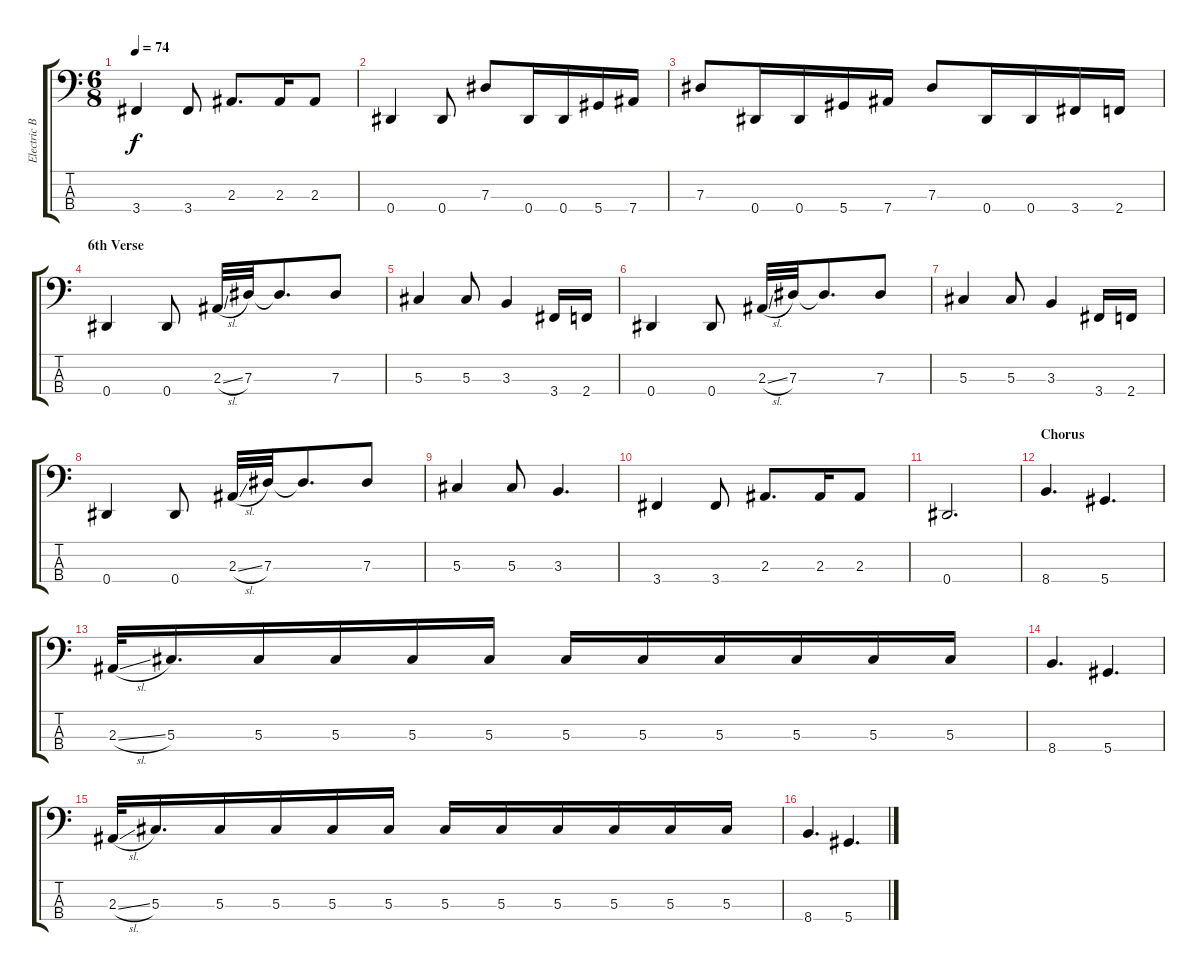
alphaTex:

\track ("Electric Bass (Jason Newsted)" "Electric B") {instrument electricbassfinger}
\staff {score tabs}
\tuning (Gb2 Db2 Ab1 Eb1) {hide}
\ts (6 8)
\tempo 74
\clef f4
\ks c
3.4.4{dy f} 3.4.8 2.3.8{d} 2.3.16 2.3.8 |
0.4.4 0.4.8 7.3.8 0.4.16 0.4.16 5.4.16 7.4.16 |
7.3.8 0.4.16 0.4.16 5.4.16 7.4.16 7.3.8 0.4.16 0.4.16 3.4.16 2.4.16 |
\section ("" "6th Verse")
0.4.4 0.4.8 2.3{sl}.32 7.3.32 7.3{t}.8{d} 7.3.8 |
5.3.4 5.3.8 3.3.4 3.4.16 2.4.16 |
0.4.4 0.4.8 2.3{sl}.32 7.3.32 7.3{t}.8{d} 7.3.8 |
5.3.4 5.3.8 3.3.4 3.4.16 2.4.16 |
0.4.4 0.4.8 2.3{sl}.32 7.3.32 7.3{t}.8{d} 7.3.8 |
5.3.4 5.3.8 3.3.4{d} |
3.4.4 3.4.8 2.3.8{d} 2.3.16 2.3.8 |
0.4.2{d} |
\section ("" "Chorus")
8.4.4{d} 5.4.4{d} |
2.3{sl}.32 5.3.16{d} 5.3.16 5.3.16 5.3.16 5.3.16 5.3.16 5.3.16 5.3.16 5.3.16 5.3.16 5.3.16 |
8.4.4{d} 5.4.4{d} |
2.3{sl}.32 5.3.16{d} 5.3.16 5.3.16 5.3.16 5.3.16 5.3.16 5.3.16 5.3.16 5.3.16 5.3.16 5.3.16 |
8.4.4{d} 5.4.4{d}
